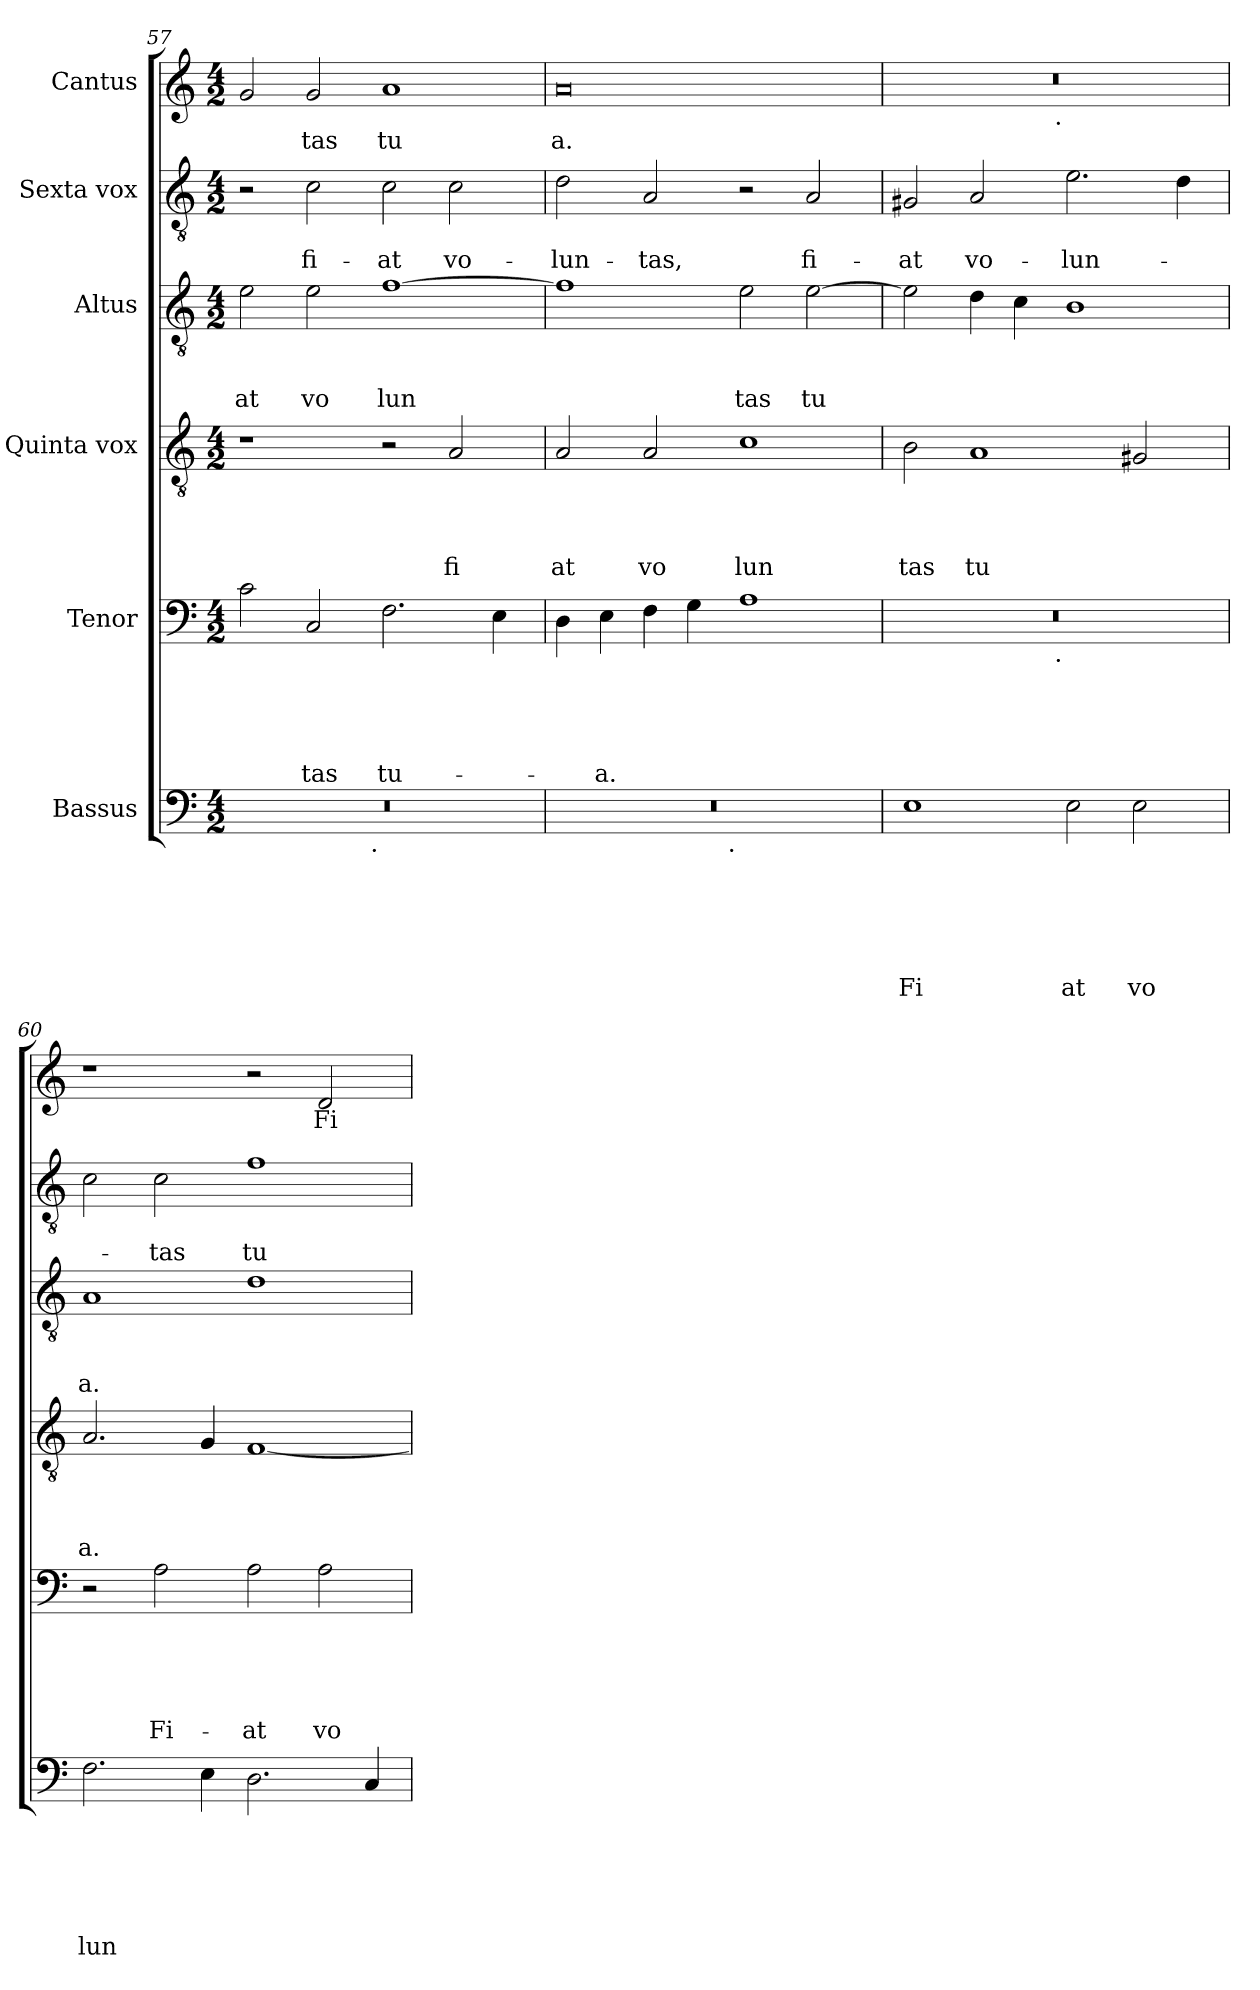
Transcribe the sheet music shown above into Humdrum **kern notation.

**kern	**text	**text	**text	**text	**text	**text	**kern	**text	**text	**text	**text	**text	**kern	**text	**text	**text	**text	**kern	**text	**text	**text	**kern	**text	**text	**kern	**text
*part6	*part6	*part6	*part6	*part6	*part6	*part6	*part5	*part5	*part5	*part5	*part5	*part5	*part4	*part4	*part4	*part4	*part4	*part3	*part3	*part3	*part3	*part2	*part2	*part2	*part1	*part1
*staff6	*staff6	*staff6	*staff6	*staff6	*staff6	*staff6	*staff5	*staff5	*staff5	*staff5	*staff5	*staff5	*staff4	*staff4	*staff4	*staff4	*staff4	*staff3	*staff3	*staff3	*staff3	*staff2	*staff2	*staff2	*staff1	*staff1
*I"Bassus	*	*	*	*	*	*	*I"Tenor	*	*	*	*	*	*I"Quinta vox	*	*	*	*	*I"Altus	*	*	*	*I"Sexta vox	*	*	*I"Cantus	*
*clefF4	*	*	*	*	*	*	*clefF4	*	*	*	*	*	*clefGv2	*	*	*	*	*clefGv2	*	*	*	*clefGv2	*	*	*clefG2	*
*k[]	*	*	*	*	*	*	*k[]	*	*	*	*	*	*k[]	*	*	*	*	*k[]	*	*	*	*k[]	*	*	*k[]	*
*C:	*	*	*	*	*	*	*C:	*	*	*	*	*	*C:	*	*	*	*	*C:	*	*	*	*C:	*	*	*C:	*
*M4/2	*	*	*	*	*	*	*M4/2	*	*	*	*	*	*M4/2	*	*	*	*	*M4/2	*	*	*	*M4/2	*	*	*M4/2	*
=57	=57	=57	=57	=57	=57	=57	=57	=57	=57	=57	=57	=57	=57	=57	=57	=57	=57	=57	=57	=57	=57	=57	=57	=57	=57	=57
!	!	!	!	!	!	!	!	!	!	!	!	!	!	!	!	!	!	!	!	!	!LO:LY:b	!	!	!	!	!
*^	*	*	*	*	*	*	*	*	*	*	*	*	*	*	*	*	*	*	*	*	*	*	*	*	*	*
0r	2ryy	.	.	.	.	.	.	2c\	.	.	.	.	.	1r	.	.	.	.	2e\	.	.	at	2r	.	.	2g/	.
!	!	!	!	!	!	!	!	!	!	!	!	!	!LO:LY:b	!	!	!	!	!	!	!	!	!LO:LY:b	!	!	!LO:LY:b	!	!LO:LY:b
.	4...ryy	.	.	.	.	.	.	2C/	.	.	.	.	-tas	.	.	.	.	.	2e\	.	.	vo	2c\	.	fi-	2g/	tas
!	!LO:TX:b:t=.	!	!	!	!	!	!	!	!	!	!	!	!	!	!	!	!	!	!	!	!	!	!	!	!	!	!
.	1ryy	.	.	.	.	.	.	.	.	.	.	.	.	.	.	.	.	.	.	.	.	.	.	.	.	.	.
!	!	!	!	!	!	!	!	!	!	!	!	!	!LO:LY:b	!	!	!	!	!	!	!	!	!LO:LY:b	!	!	!LO:LY:b	!	!LO:LY:b
.	.	.	.	.	.	.	.	2.F\	.	.	.	.	tu-	2r	.	.	.	.	[>1f	.	.	lun	2c\	.	-at	1a	tu
!	!	!	!	!	!	!	!	!	!	!	!	!	!	!	!	!	!	!LO:LY:b	!	!	!	!	!	!	!LO:LY:b	!	!
.	.	.	.	.	.	.	.	.	.	.	.	.	.	2A/	.	.	.	fi	.	.	.	.	2c\	.	vo-	.	.
.	.	.	.	.	.	.	.	4E\	.	.	.	.	.	.	.	.	.	.	.	.	.	.	.	.	.	.	.
.	32ryy	.	.	.	.	.	.	.	.	.	.	.	.	.	.	.	.	.	.	.	.	.	.	.	.	.	.
=58	=58	=58	=58	=58	=58	=58	=58	=58	=58	=58	=58	=58	=58	=58	=58	=58	=58	=58	=58	=58	=58	=58	=58	=58	=58	=58	=58
!	!	!	!	!	!	!	!	!	!	!	!	!	!	!	!	!	!	!LO:LY:b	!	!	!	!	!	!	!LO:LY:b	!	!LO:LY:b
0r	2ryy	.	.	.	.	.	.	4D\	.	.	.	.	.	2A/	.	.	.	at	1f]	.	.	.	2d\	.	-lun-	0a	a.
!	!	!	!	!	!	!	!	!	!	!	!	!	!LO:LY:b	!	!	!	!	!	!	!	!	!	!	!	!	!	!
.	.	.	.	.	.	.	.	4E\	.	.	.	.	-a.	.	.	.	.	.	.	.	.	.	.	.	.	.	.
!	!	!	!	!	!	!	!	!	!	!	!	!	!	!	!	!	!	!LO:LY:b	!	!	!	!	!	!	!LO:LY:b	!	!
.	4...ryy	.	.	.	.	.	.	4F\	.	.	.	.	.	2A/	.	.	.	vo	.	.	.	.	2A/	.	-tas,	.	.
.	.	.	.	.	.	.	.	4G\	.	.	.	.	.	.	.	.	.	.	.	.	.	.	.	.	.	.	.
!	!LO:TX:b:t=.	!	!	!	!	!	!	!	!	!	!	!	!	!	!	!	!	!	!	!	!	!	!	!	!	!	!
.	1ryy	.	.	.	.	.	.	.	.	.	.	.	.	.	.	.	.	.	.	.	.	.	.	.	.	.	.
!	!	!	!	!	!	!	!	!	!	!	!	!	!	!	!	!	!	!LO:LY:b	!	!	!	!LO:LY:b	!	!	!	!	!
.	.	.	.	.	.	.	.	1A	.	.	.	.	.	1c	.	.	.	lun	2e\	.	.	tas	2r	.	.	.	.
!	!	!	!	!	!	!	!	!	!	!	!	!	!	!	!	!	!	!	!	!	!	!LO:LY:b	!	!	!LO:LY:b	!	!
.	.	.	.	.	.	.	.	.	.	.	.	.	.	.	.	.	.	.	[>2e\	.	.	tu	2A/	.	fi-	.	.
.	32ryy	.	.	.	.	.	.	.	.	.	.	.	.	.	.	.	.	.	.	.	.	.	.	.	.	.	.
=59	=59	=59	=59	=59	=59	=59	=59	=59	=59	=59	=59	=59	=59	=59	=59	=59	=59	=59	=59	=59	=59	=59	=59	=59	=59	=59	=59
!	!	!	!	!	!	!	!LO:LY:b	!	!	!	!	!	!	!	!	!	!	!LO:LY:b	!	!	!	!	!	!	!LO:LY:b	!	!
*v	*v	*	*	*	*	*	*	*^	*	*	*	*	*	*	*	*	*	*	*	*	*	*	*	*	*	*^	*
1E	.	.	.	.	.	Fi	0r	2ryy	.	.	.	.	.	2B\	.	.	.	tas	2e\]	.	.	.	2G#X/	.	-at	0r	2ryy	.
!	!	!	!	!	!	!	!	!	!	!	!	!	!	!	!	!	!	!LO:LY:b	!	!	!	!	!	!	!LO:LY:b	!	!	!
.	.	.	.	.	.	.	.	4...ryy	.	.	.	.	.	1A	.	.	.	tu	4d\	.	.	.	2A/	.	vo-	.	4...ryy	.
.	.	.	.	.	.	.	.	.	.	.	.	.	.	.	.	.	.	.	4c\	.	.	.	.	.	.	.	.	.
!	!	!	!	!	!	!	!	!	!	!	!	!	!	!	!	!	!	!	!	!	!	!	!	!	!	!	!LO:TX:b:t=.	!
!	!	!	!	!	!	!	!	!LO:TX:b:t=.	!	!	!	!	!	!	!	!	!	!	!	!	!	!	!	!	!	!	!	!
.	.	.	.	.	.	.	.	1ryy	.	.	.	.	.	.	.	.	.	.	.	.	.	.	.	.	.	.	1ryy	.
!	!	!	!	!	!	!LO:LY:b	!	!	!	!	!	!	!	!	!	!	!	!	!	!	!	!	!	!	!LO:LY:b	!	!	!
2E\	.	.	.	.	.	at	.	.	.	.	.	.	.	.	.	.	.	.	1B	.	.	.	2.e\	.	-lun-	.	.	.
!	!	!	!	!	!	!LO:LY:b	!	!	!	!	!	!	!	!	!	!	!	!	!	!	!	!	!	!	!	!	!	!
2E\	.	.	.	.	.	vo	.	.	.	.	.	.	.	2G#/	.	.	.	.	.	.	.	.	.	.	.	.	.	.
.	.	.	.	.	.	.	.	.	.	.	.	.	.	.	.	.	.	.	.	.	.	.	4d\	.	.	.	.	.
.	.	.	.	.	.	.	.	32ryy	.	.	.	.	.	.	.	.	.	.	.	.	.	.	.	.	.	.	32ryy	.
=60	=60	=60	=60	=60	=60	=60	=60	=60	=60	=60	=60	=60	=60	=60	=60	=60	=60	=60	=60	=60	=60	=60	=60	=60	=60	=60	=60	=60
!	!	!	!	!	!	!LO:LY:b	!	!	!	!	!	!	!	!	!	!	!	!LO:LY:b	!	!	!	!LO:LY:b	!	!	!	!	!	!
*	*	*	*	*	*	*	*v	*v	*	*	*	*	*	*	*	*	*	*	*	*	*	*	*	*	*	*v	*v	*
2.F\	.	.	.	.	.	lun	2r	.	.	.	.	.	2.A/	.	.	.	a.	1A	.	.	a.	2c\	.	.	1r	.
!	!	!	!	!	!	!	!	!	!	!	!	!LO:LY:b	!	!	!	!	!	!	!	!	!	!	!	!LO:LY:b	!	!
.	.	.	.	.	.	.	2A\	.	.	.	.	Fi-	.	.	.	.	.	.	.	.	.	2c\	.	-tas	.	.
4E\	.	.	.	.	.	.	.	.	.	.	.	.	4G/	.	.	.	.	.	.	.	.	.	.	.	.	.
!	!	!	!	!	!	!	!	!	!	!	!	!LO:LY:b	!	!	!	!	!	!	!	!	!	!	!	!LO:LY:b	!	!
2.D\	.	.	.	.	.	.	2A\	.	.	.	.	-at	[>1F	.	.	.	.	1d	.	.	.	1f	.	tu-	2r	.
!	!	!	!	!	!	!	!	!	!	!	!	!LO:LY:b	!	!	!	!	!	!	!	!	!	!	!	!	!	!LO:LY:b
.	.	.	.	.	.	.	2A\	.	.	.	.	vo-	.	.	.	.	.	.	.	.	.	.	.	.	2d/	Fi
4C/	.	.	.	.	.	.	.	.	.	.	.	.	.	.	.	.	.	.	.	.	.	.	.	.	.	.
=	=	=	=	=	=	=	=	=	=	=	=	=	=	=	=	=	=	=	=	=	=	=	=	=	=	=
*-	*-	*-	*-	*-	*-	*-	*-	*-	*-	*-	*-	*-	*-	*-	*-	*-	*-	*-	*-	*-	*-	*-	*-	*-	*-	*-
